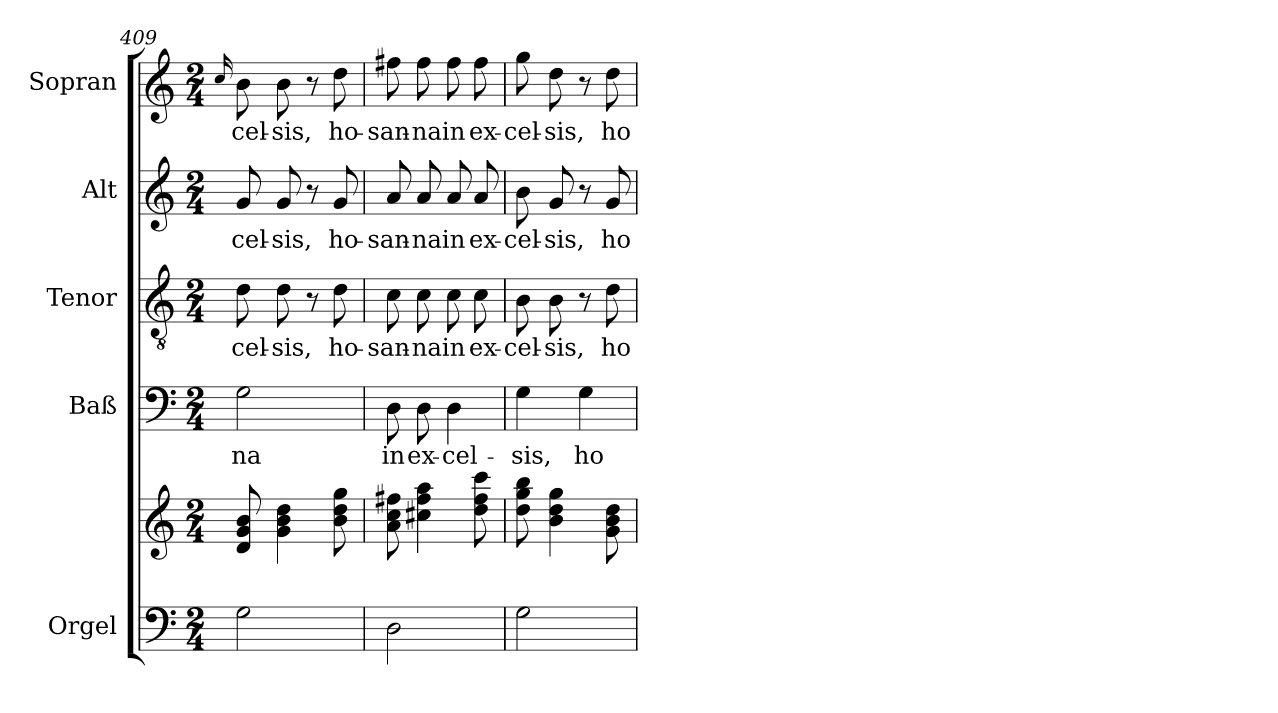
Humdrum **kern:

**kern	**kern	**kern	**text	**kern	**text	**kern	**text	**kern	**text
*part5	*part5	*part4	*part4	*part3	*part3	*part2	*part2	*part1	*part1
*staff6	*staff5	*staff4	*staff4	*staff3	*staff3	*staff2	*staff2	*staff1	*staff1
*I"Orgel	*	*I"Baß	*	*I"Tenor	*	*I"Alt	*	*I"Sopran	*
*clefF4	*clefG2	*clefF4	*	*clefGv2	*	*clefG2	*	*clefG2	*
*k[]	*k[]	*k[]	*	*k[]	*	*k[]	*	*k[]	*
*C:	*C:	*C:	*	*C:	*	*C:	*	*C:	*
*M2/4	*M2/4	*M2/4	*	*M2/4	*	*M2/4	*	*M2/4	*
=409	=409	=409	=409	=409	=409	=409	=409	=409	=409
.	.	.	.	.	.	.	.	16qqcc/	.
!	!	!	!LO:LY:b	!	!LO:LY:b	!	!LO:LY:b	!	!LO:LY:b
2G\	8d/ 8g/ 8b/	2G\	-na	8d\	-cel-	8g/	-cel-	8b\	-cel-
!	!	!	!	!	!LO:LY:b	!	!LO:LY:b	!	!LO:LY:b
.	4g\ 4b\ 4dd\	.	.	8d\	-sis,	8g/	-sis,	8b\	-sis,
.	.	.	.	8r	.	8r	.	8r	.
!	!	!	!	!	!LO:LY:b	!	!LO:LY:b	!	!LO:LY:b
.	8b\ 8dd\ 8gg\	.	.	8d\	ho-	8g/	ho-	8dd\	ho-
!!LO:LB:g=z
=410	=410	=410	=410	=410	=410	=410	=410	=410	=410
!	!	!	!LO:LY:b	!	!LO:LY:b	!	!LO:LY:b	!	!LO:LY:b
2D\	8a\ 8cc\ 8ff#X\	8D\	in	8c\	-san-	8a/	-san-	8ff#X\	-san-
!	!	!	!LO:LY:b	!	!LO:LY:b	!	!LO:LY:b	!	!LO:LY:b
.	4cc#X\ 4ff#\ 4aa\	8D\	ex-	8c\	-na	8a/	-na	8ff#\	-na
!	!	!	!LO:LY:b	!	!LO:LY:b	!	!LO:LY:b	!	!LO:LY:b
.	.	4D\	-cel-	8c\	in	8a/	in	8ff#\	in
!	!	!	!	!	!LO:LY:b	!	!LO:LY:b	!	!LO:LY:b
.	8dd\ 8ff#\ 8ccc\	.	.	8c\	ex-	8a/	ex-	8ff#\	ex-
=411	=411	=411	=411	=411	=411	=411	=411	=411	=411
!	!	!	!LO:LY:b	!	!LO:LY:b	!	!LO:LY:b	!	!LO:LY:b
2G\	8dd\ 8gg\ 8bb\	4G\	-sis,	8B\	-cel-	8b\	-cel-	8gg\	-cel-
!	!	!	!	!	!LO:LY:b	!	!LO:LY:b	!	!LO:LY:b
.	4b\ 4dd\ 4gg\	.	.	8B\	-sis,	8g/	-sis,	8dd\	-sis,
!	!	!	!LO:LY:b	!	!	!	!	!	!
.	.	4G\	ho-	8r	.	8r	.	8r	.
!	!	!	!	!	!LO:LY:b	!	!LO:LY:b	!	!LO:LY:b
.	8g\ 8b\ 8dd\	.	.	8d\	ho-	8g/	ho-	8dd\	ho-
=	=	=	=	=	=	=	=	=	=
*-	*-	*-	*-	*-	*-	*-	*-	*-	*-
